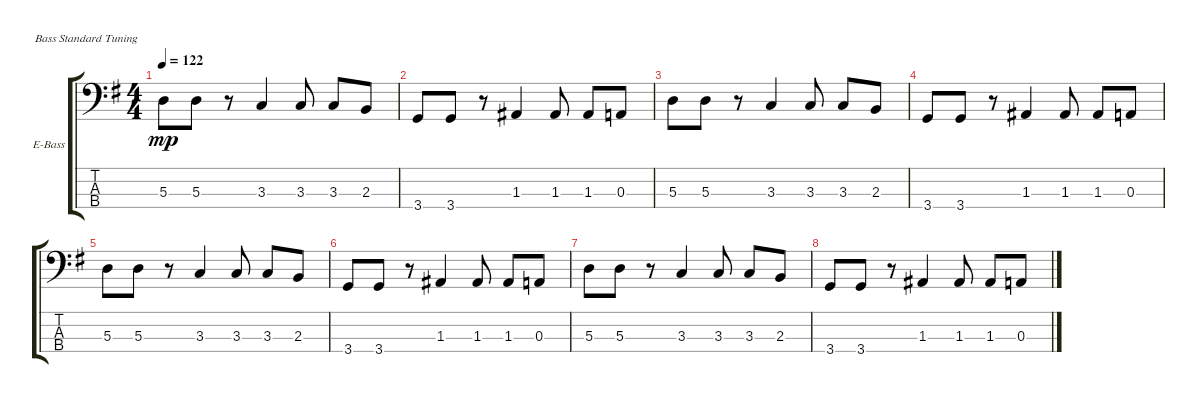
\defaultSystemsLayout 4
\bracketExtendMode groupsimilarinstruments
\firstSystemTrackNameOrientation horizontal
\otherSystemsTrackNameOrientation horizontal
\track ("Electric Bass" "E-Bass") {instrument electricbassfinger}
\staff {score tabs}
\tuning (G2 D2 A1 E1)
\ts (4 4)
\tempo 122
\clef f4
\ks g
5.3.8{dy mp} 5.3.8 r.8 3.3.4 3.3.8 3.3.8 2.3.8 |
3.4.8 3.4.8 r.8 1.3.4 1.3.8 1.3.8 0.3.8 |
5.3.8 5.3.8 r.8 3.3.4 3.3.8 3.3.8 2.3.8 |
3.4.8 3.4.8 r.8 1.3.4 1.3.8 1.3.8 0.3.8 |
5.3.8 5.3.8 r.8 3.3.4 3.3.8 3.3.8 2.3.8 |
3.4.8 3.4.8 r.8 1.3.4 1.3.8 1.3.8 0.3.8 |
5.3.8 5.3.8 r.8 3.3.4 3.3.8 3.3.8 2.3.8 |
3.4.8 3.4.8 r.8 1.3.4 1.3.8 1.3.8 0.3.8
